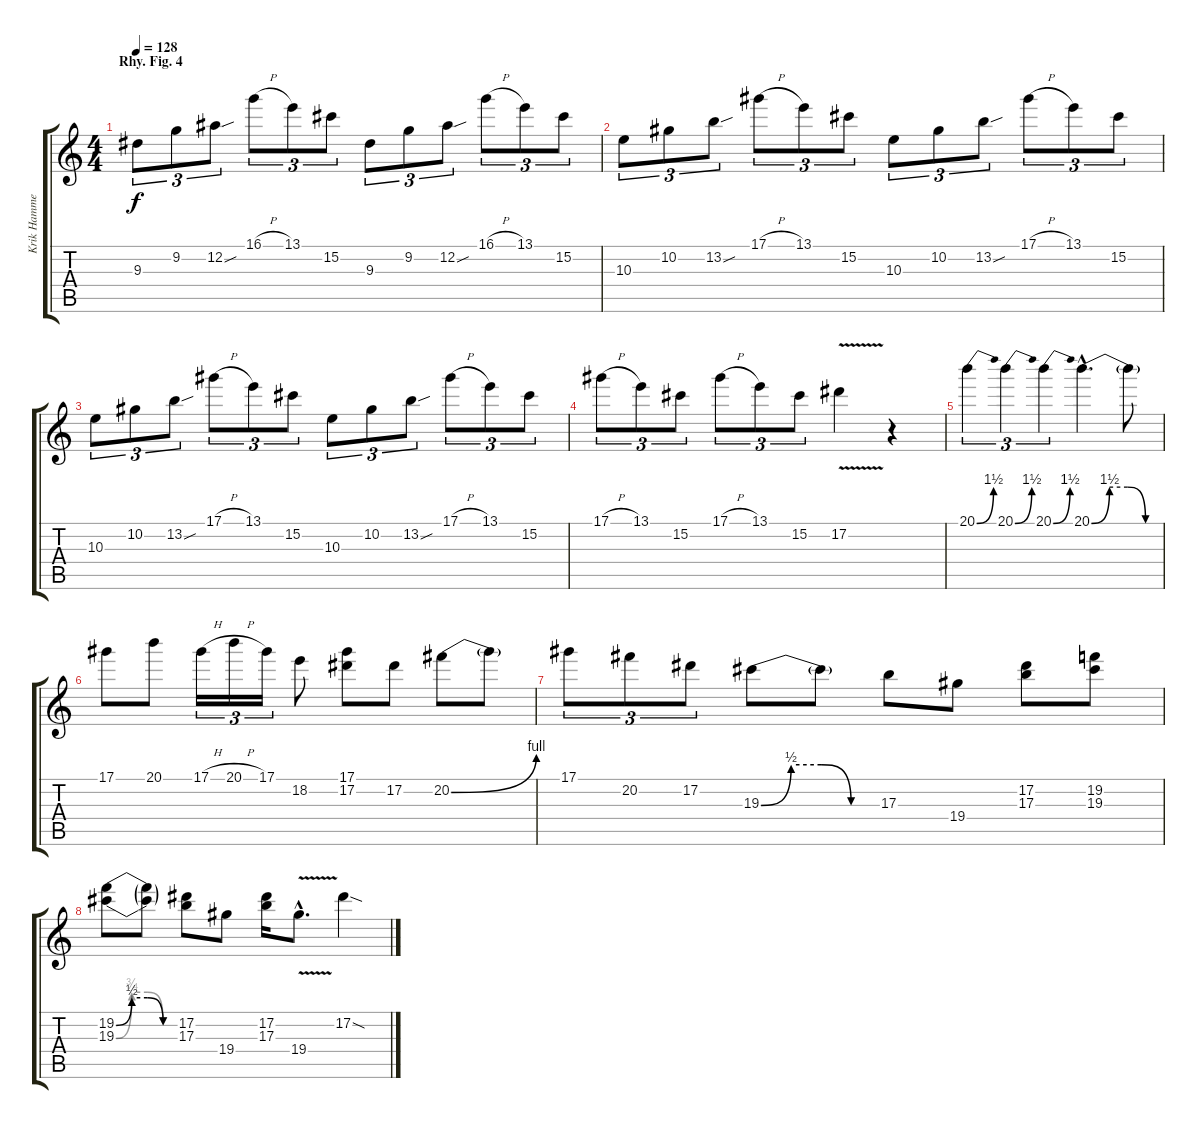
\track ("Krik Hammett (Guitar)" "Krik Hamme") {instrument electricguitarclean}
\staff {score tabs}
\tuning (Eb4 Bb3 Gb3 Db3 Ab2 Eb2) {hide}
\ts (4 4)
\section ("" "Rhy. Fig. 4")
\tempo 128
\clef g2
\ks c
9.3.8{tu (3 2) dy f} 9.2.8{tu (3 2)} 12.2{sou}.8{tu (3 2)} 16.1{h}.8{tu (3 2)} 13.1.8{tu (3 2)} 15.2.8{tu (3 2)} 9.3.8{tu (3 2)} 9.2.8{tu (3 2)} 12.2{sou}.8{tu (3 2)} 16.1{h}.8{tu (3 2)} 13.1.8{tu (3 2)} 15.2.8{tu (3 2)} |
10.3.8{tu (3 2)} 10.2.8{tu (3 2)} 13.2{sou}.8{tu (3 2)} 17.1{h}.8{tu (3 2)} 13.1.8{tu (3 2)} 15.2.8{tu (3 2)} 10.3.8{tu (3 2)} 10.2.8{tu (3 2)} 13.2{sou}.8{tu (3 2)} 17.1{h}.8{tu (3 2)} 13.1.8{tu (3 2)} 15.2.8{tu (3 2)} |
10.3.8{tu (3 2)} 10.2.8{tu (3 2)} 13.2{sou}.8{tu (3 2)} 17.1{h}.8{tu (3 2)} 13.1.8{tu (3 2)} 15.2.8{tu (3 2)} 10.3.8{tu (3 2)} 10.2.8{tu (3 2)} 13.2{sou}.8{tu (3 2)} 17.1{h}.8{tu (3 2)} 13.1.8{tu (3 2)} 15.2.8{tu (3 2)} |
17.1{h}.8{tu (3 2)} 13.1.8{tu (3 2)} 15.2.8{tu (3 2)} 17.1{h}.8{tu (3 2)} 13.1.8{tu (3 2)} 15.2.8{tu (3 2)} 17.2{v}.4 r.4 |
20.1{be (bend 0 0 60 6)}.4{tu (3 2)} 20.1{be (bend 0 0 60 6)}.4{tu (3 2)} 20.1{be (bend 0 0 60 6)}.4{tu (3 2)} 20.1{be (custom 0 0 15 6 30 6 45 0 60 0) hac}.4{d} 20.1{t}.8 |
17.1.8 20.1.8 17.1{h}.16{tu (3 2)} 20.1{h}.16{tu (3 2)} 17.1.16{tu (3 2)} 18.2.8 (17.1 17.2).8 17.2.8 20.2{be (bend 0 0 60 4)}.8 20.2{t}.8 |
17.1.8{tu (3 2)} 20.2.8{tu (3 2)} 17.2.8{tu (3 2)} 19.3{be (custom 0 0 15 2 30 2 45 0 60 0)}.8 19.3{t}.8 17.3.8 19.4.8 (17.2 17.3).8 (19.2 19.3).8 |
(19.2{be (custom 0 0 15 2 30 2 45 0 60 0)} 19.3{be (custom 0 0 15 3 30 3 45 0 60 0)}).8 (19.2{t} 19.3{t}).8 (17.2 17.3).8 19.4.8 (17.2 17.3).16 19.4{v hac}.8{d} 17.2{sod}.4
